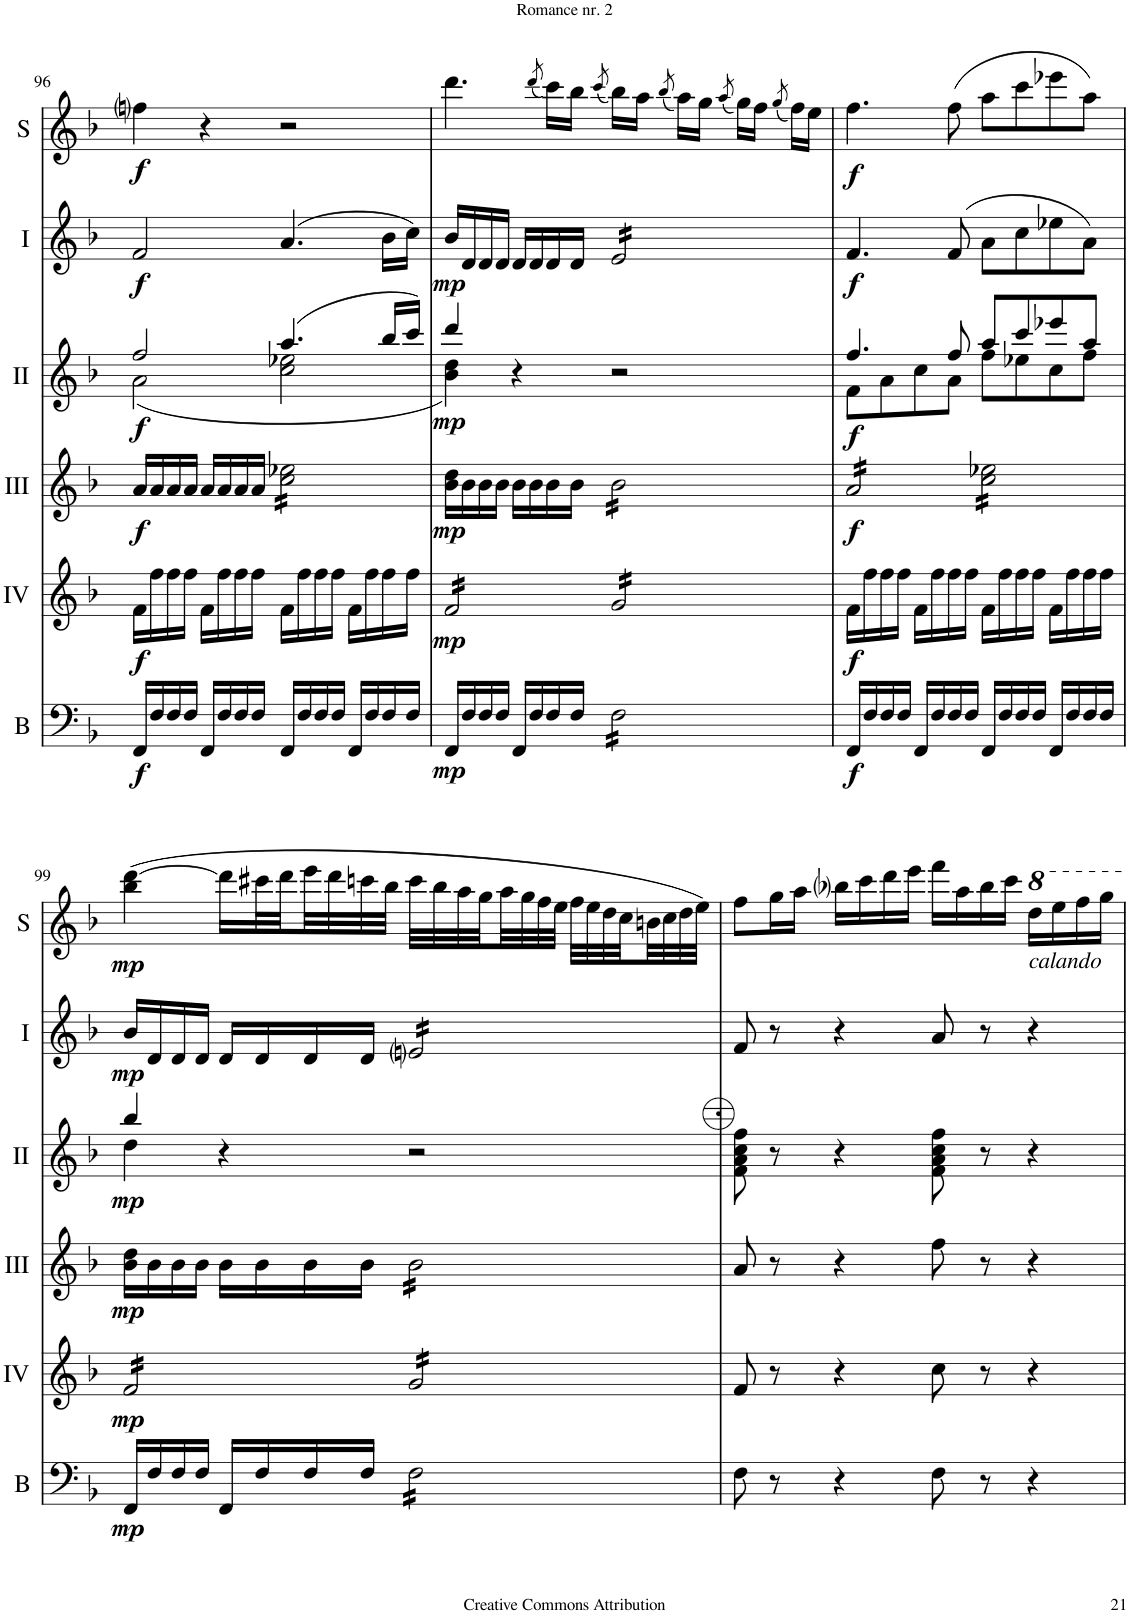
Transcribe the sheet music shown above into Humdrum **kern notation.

**kern	**dynam	**kern	**dynam	**kern	**dynam	**kern	**dynam	**kern	**dynam	**kern	**dynam
*part6	*part6	*part5	*part5	*part4	*part4	*part3	*part3	*part2	*part2	*part1	*part1
*staff6	*staff6	*staff5	*staff5	*staff4	*staff4	*staff3	*staff3	*staff2	*staff2	*staff1	*staff1
*I"Bass	*	*I"Acc. 4	*	*I"Acc. 3	*	*I"Acc. 2	*	*I"Acc. 1	*	*I"Solo	*
*I'B	*	*	*	*	*	*	*	*	*	*I'S	*
!!LO:PB:g=z
*clefF4	*	*clefG2	*	*clefG2	*	*clefG2	*	*clefG2	*	*clefG2	*
*Trd7c12	*	*Trd7c12	*	*Trd7c12	*	*	*	*	*	*	*
*k[b-]	*	*k[b-]	*	*k[b-]	*	*k[b-]	*	*k[b-]	*	*k[b-]	*
*M4/4	*	*M4/4	*	*M4/4	*	*M4/4	*	*M4/4	*	*M4/4	*
*met(c)	*	*met(c)	*	*met(c)	*	*met(c)	*	*met(c)	*	*met(c)	*
=96	=96	=96	=96	=96	=96	=96	=96	=96	=96	=96	=96
*	*	*	*	*	*	*^	*	*	*	*	*
!	!LO:DY:b	!	!LO:DY:b	!	!LO:DY:b	!	!	!LO:DY:b	!	!LO:DY:b	!	!LO:DY:b
16FF/LL	f	16f\LL	f	16a/LL	f	2f/	(2A\	f	2f/	f	4ffni\	f
16F/	.	16ff\	.	16a/	.	.	.	.	.	.	.	.
16F/	.	16ff\	.	16a/	.	.	.	.	.	.	.	.
16F/JJ	.	16ff\JJ	.	16a/JJ	.	.	.	.	.	.	.	.
16FF/LL	.	16f\LL	.	16a/LL	.	.	.	.	.	.	4r	.
16F/	.	16ff\	.	16a/	.	.	.	.	.	.	.	.
16F/	.	16ff\	.	16a/	.	.	.	.	.	.	.	.
16F/JJ	.	16ff\JJ	.	16a/JJ	.	.	.	.	.	.	.	.
*	*	*	*	*tremolo	*	*	*	*	*	*	*	*
16FF/LL	.	16f\LL	.	16cc\ 16ee-X\LL	.	(4.a/	2c\ 2e-X\	.	(4.a/	.	2r	.
16F/	.	16ff\	.	16cc\ 16ee-X\	.	.	.	.	.	.	.	.
16F/	.	16ff\	.	16cc\ 16ee-X\	.	.	.	.	.	.	.	.
16F/JJ	.	16ff\JJ	.	16cc\ 16ee-X\	.	.	.	.	.	.	.	.
16FF/LL	.	16f\LL	.	16cc\ 16ee-X\	.	.	.	.	.	.	.	.
16F/	.	16ff\	.	16cc\ 16ee-X\	.	.	.	.	.	.	.	.
16F/	.	16ff\	.	16cc\ 16ee-X\	.	16b-/LL	.	.	16b-\LL	.	.	.
16F/JJ	.	16ff\JJ	.	16cc\ 16ee-X\JJ	.	16cc/JJ)	.	.	16cc\JJ)	.	.	.
*	*	*	*	*Xtremolo	*	*	*	*	*	*	*	*
=97	=97	=97	=97	=97	=97	=97	=97	=97	=97	=97	=97	=97
!	!LO:DY:b	!	!LO:DY:b	!	!LO:DY:b	!	!	!LO:DY:b	!	!LO:DY:b	!	!
*	*	*tremolo	*	*	*	*	*	*	*	*	*	*
16FF/LL	mp	16f/LL	mp	16b-\ 16dd\LL	mp	4dd/	4B-\ 4d\)	mp	16b-/LL	mp	4.ddd\	.
16F/	.	16f/	.	16b-\	.	.	.	.	16d/	.	.	.
16F/	.	16f/	.	16b-\	.	.	.	.	16d/	.	.	.
16F/JJ	.	16f/	.	16b-\JJ	.	.	.	.	16d/JJ	.	.	.
16FF/LL	.	16f/	.	16b-\LL	.	4r	4ryy	.	16d/LL	.	.	.
16F/	.	16f/	.	16b-\	.	.	.	.	16d/	.	.	.
.	.	.	.	.	.	.	.	.	.	.	(8qddd/	.
16F/	.	16f/	.	16b-\	.	.	.	.	16d/	.	16ccc\LL)	.
16F/JJ	.	16f/JJ	.	16b-\JJ	.	.	.	.	16d/JJ	.	16bb-\JJ	.
.	.	.	.	.	.	.	.	.	.	.	(8qccc/	.
*tremolo	*	*	*	*	*	*	*	*	*	*	*	*
*	*	*	*	*tremolo	*	*	*	*	*	*	*	*
*	*	*	*	*	*	*	*	*	*tremolo	*	*	*
16F\LL	.	16g/LL	.	16b-\LL	.	2r	2ryy	.	16e/LL	.	16bb-\LL)	.
16F\	.	16g/	.	16b-\	.	.	.	.	16e/	.	16aa\JJ	.
.	.	.	.	.	.	.	.	.	.	.	(8qbb-/	.
16F\	.	16g/	.	16b-\	.	.	.	.	16e/	.	16aa\LL)	.
16F\	.	16g/	.	16b-\	.	.	.	.	16e/	.	16gg\JJ	.
.	.	.	.	.	.	.	.	.	.	.	(8qaa/	.
16F\	.	16g/	.	16b-\	.	.	.	.	16e/	.	16gg\LL)	.
16F\	.	16g/	.	16b-\	.	.	.	.	16e/	.	16ff\JJ	.
.	.	.	.	.	.	.	.	.	.	.	(8qgg/	.
16F\	.	16g/	.	16b-\	.	.	.	.	16e/	.	16ff\LL)	.
16F\JJ	.	16g/JJ	.	16b-\JJ	.	.	.	.	16e/JJ	.	16ee\JJ	.
*	*	*	*	*	*	*	*	*	*Xtremolo	*	*	*
*	*	*Xtremolo	*	*	*	*	*	*	*	*	*	*
*Xtremolo	*	*	*	*	*	*	*	*	*	*	*	*
=98	=98	=98	=98	=98	=98	=98	=98	=98	=98	=98	=98	=98
!	!LO:DY:b	!	!LO:DY:b	!	!LO:DY:b	!	!	!LO:DY:b	!	!LO:DY:b	!	!LO:DY:b
16FF/LL	f	16f\LL	f	16a/LL	f	4.f/	8F\L	f	4.f/	f	4.ff\	f
16F/	.	16ff\	.	16a/	.	.	.	.	.	.	.	.
16F/	.	16ff\	.	16a/	.	.	8A\	.	.	.	.	.
16F/JJ	.	16ff\JJ	.	16a/	.	.	.	.	.	.	.	.
16FF/LL	.	16f\LL	.	16a/	.	.	8c\	.	.	.	.	.
16F/	.	16ff\	.	16a/	.	.	.	.	.	.	.	.
16F/	.	16ff\	.	16a/	.	8f/	8A\J	.	(8f/	.	(8ff\	.
16F/JJ	.	16ff\JJ	.	16a/JJ	.	.	.	.	.	.	.	.
16FF/LL	.	16f\LL	.	16cc\ 16ee-X\LL	.	8a/L	8f\L	.	8a\L	.	8aa\L	.
16F/	.	16ff\	.	16cc\ 16ee-X\	.	.	.	.	.	.	.	.
16F/	.	16ff\	.	16cc\ 16ee-X\	.	8cc/	8e-X\	.	8cc\	.	8ccc\	.
16F/JJ	.	16ff\JJ	.	16cc\ 16ee-X\	.	.	.	.	.	.	.	.
16FF/LL	.	16f\LL	.	16cc\ 16ee-X\	.	8ee-X/	8c\	.	8ee-X\	.	8eee-X\	.
16F/	.	16ff\	.	16cc\ 16ee-X\	.	.	.	.	.	.	.	.
16F/	.	16ff\	.	16cc\ 16ee-X\	.	8a/J	8f\J	.	8a\J)	.	8aa\J)	.
16F/JJ	.	16ff\JJ	.	16cc\ 16ee-X\JJ	.	.	.	.	.	.	.	.
*	*	*	*	*Xtremolo	*	*	*	*	*	*	*	*
!!LO:LB:g=z
=99	=99	=99	=99	=99	=99	=99	=99	=99	=99	=99	=99	=99
!	!LO:DY:b	!	!LO:DY:b	!	!LO:DY:b	!	!	!LO:DY:b	!	!LO:DY:b	!	!LO:DY:b
*	*	*tremolo	*	*	*	*	*	*	*	*	*	*
16FF/LL	mp	16f/LL	mp	16b-\ 16dd\LL	mp	4b-/	4d\	mp	16b-/LL	mp	(4bb-\ [4ddd\	mp
16F/	.	16f/	.	16b-\	.	.	.	.	16d/	.	.	.
16F/	.	16f/	.	16b-\	.	.	.	.	16d/	.	.	.
16F/JJ	.	16f/	.	16b-\JJ	.	.	.	.	16d/JJ	.	.	.
16FF/LL	.	16f/	.	16b-\LL	.	4r	4ryy	.	16d/LL	.	16ddd\LL]	.
16F/	.	16f/	.	16b-\	.	.	.	.	16d/	.	32ccc#X\L	.
.	.	.	.	.	.	.	.	.	.	.	32ddd\	.
16F/	.	16f/	.	16b-\	.	.	.	.	16d/	.	32eee\	.
.	.	.	.	.	.	.	.	.	.	.	32ddd\	.
16F/JJ	.	16f/JJ	.	16b-\JJ	.	.	.	.	16d/JJ	.	32cccn\	.
.	.	.	.	.	.	.	.	.	.	.	32bb-\JJJ	.
*tremolo	*	*	*	*	*	*	*	*	*	*	*	*
*	*	*	*	*tremolo	*	*	*	*	*	*	*	*
*	*	*	*	*	*	*	*	*	*tremolo	*	*	*
16F\LL	.	16g/LL	.	16b-\LL	.	2r	2ryy	.	16eni/LL	.	32ccc\LLL	.
.	.	.	.	.	.	.	.	.	.	.	32bb-\	.
16F\	.	16g/	.	16b-\	.	.	.	.	16eni/	.	32aa\	.
.	.	.	.	.	.	.	.	.	.	.	32gg\	.
16F\	.	16g/	.	16b-\	.	.	.	.	16eni/	.	32aa\	.
.	.	.	.	.	.	.	.	.	.	.	32gg\	.
16F\	.	16g/	.	16b-\	.	.	.	.	16eni/	.	32ff\	.
.	.	.	.	.	.	.	.	.	.	.	32ee\JJJ	.
16F\	.	16g/	.	16b-\	.	.	.	.	16eni/	.	32ff\LLL	.
.	.	.	.	.	.	.	.	.	.	.	32ee\	.
16F\	.	16g/	.	16b-\	.	.	.	.	16eni/	.	32dd\	.
.	.	.	.	.	.	.	.	.	.	.	32cc\	.
16F\	.	16g/	.	16b-\	.	.	.	.	16eni/	.	32bn\	.
.	.	.	.	.	.	.	.	.	.	.	32cc\	.
16F\JJ	.	16g/JJ	.	16b-\JJ	.	.	.	.	16eni/JJ	.	32dd\	.
*	*	*	*	*	*	*	*	*	*Xtremolo	*	*	*
*	*	*	*	*Xtremolo	*	*	*	*	*	*	*	*
*	*	*Xtremolo	*	*	*	*	*	*	*	*	*	*
*Xtremolo	*	*	*	*	*	*	*	*	*	*	*	*
.	.	.	.	.	.	.	.	.	.	.	32ee\JJJ)	.
*	*	*	*	*	*	*v	*v	*	*	*	*	*
=100	=100	=100	=100	=100	=100	=100	=100	=100	=100	=100	=100
8F\	.	8f/	.	8a/	.	8f\ 8a\ 8cc\ 8ff\	.	8f/	.	8ff\L	.
8r	.	8r	.	8r	.	8r	.	8r	.	16gg\L	.
.	.	.	.	.	.	.	.	.	.	16aa\JJ	.
4r	.	4r	.	4r	.	4r	.	4r	.	16bb-i\LL	.
.	.	.	.	.	.	.	.	.	.	16ccc\	.
.	.	.	.	.	.	.	.	.	.	16ddd\	.
.	.	.	.	.	.	.	.	.	.	16eee\JJ	.
8F\	.	8cc\	.	8ff\	.	8f\ 8a\ 8cc\ 8ff\	.	8a/	.	16fff\LL	.
.	.	.	.	.	.	.	.	.	.	16aa\	.
8r	.	8r	.	8r	.	8r	.	8r	.	16bb-\	.
.	.	.	.	.	.	.	.	.	.	16ccc\JJ	.
!	!	!	!	!	!	!	!	!	!	!LO:TX:b:i:t=calando	!
4r	.	4r	.	4r	.	4r	.	4r	.	16ddd\LL	.
.	.	.	.	.	.	.	.	.	.	16eee\	.
.	.	.	.	.	.	.	.	.	.	16fff\	.
.	.	.	.	.	.	.	.	.	.	16ggg\JJ	.
=	=	=	=	=	=	=	=	=	=	=	=
*-	*-	*-	*-	*-	*-	*-	*-	*-	*-	*-	*-
